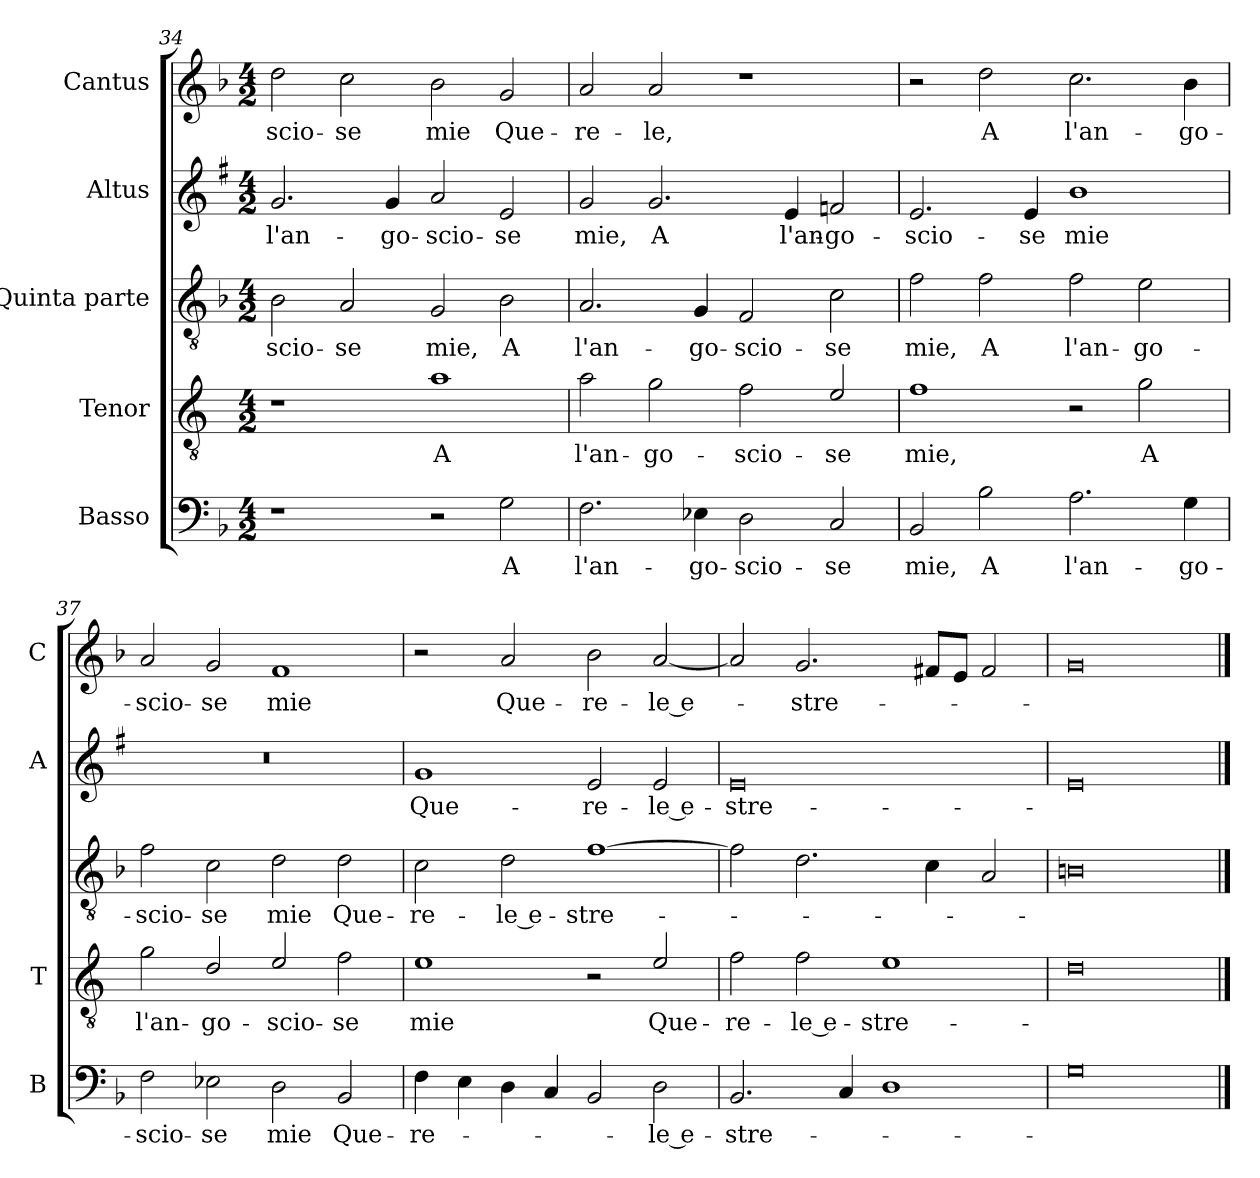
**kern	**text	**kern	**text	**kern	**text	**kern	**text	**kern	**text
*part5	*part5	*part4	*part4	*part3	*part3	*part2	*part2	*part1	*part1
*staff5	*staff5	*staff4	*staff4	*staff3	*staff3	*staff2	*staff2	*staff1	*staff1
*I"Basso	*	*I"Tenor	*	*I"Quinta parte	*	*I"Altus	*	*I"Cantus	*
*I'B	*	*I'T	*	*	*	*I'A	*	*I'C	*
*clefF4	*	*clefGv2	*	*clefGv2	*	*clefG2	*	*clefG2	*
*	*	*ITrd4c7	*	*	*	*ITrd1c2	*	*	*
*k[b-]	*	*k[b-]	*	*k[b-]	*	*k[b-]	*	*k[b-]	*
*F:	*	*F:	*	*F:	*	*F:	*	*F:	*
*M4/2	*	*M4/2	*	*M4/2	*	*M4/2	*	*M4/2	*
=34	=34	=34	=34	=34	=34	=34	=34	=34	=34
!	!	!	!	!	!LO:LY:b	!	!LO:LY:b	!	!LO:LY:b
1r	.	1r	.	2B-\	-scio-	2.f/	l'an-	2dd\	-scio-
!	!	!	!	!	!LO:LY:b	!	!	!	!LO:LY:b
.	.	.	.	2A/	-se	.	.	2cc\	-se
!	!	!	!	!	!	!	!LO:LY:b	!	!
.	.	.	.	.	.	4f/	-go-	.	.
!	!	!	!LO:LY:b	!	!LO:LY:b	!	!LO:LY:b	!	!LO:LY:b
2r	.	1d	A	2G/	mie,	2g/	-scio-	2b-\	mie
!	!LO:LY:b	!	!	!	!LO:LY:b	!	!LO:LY:b	!	!LO:LY:b
2G\	A	.	.	2B-\	A	2d/	-se	2g/	Que-
!!LO:LB:g=z
=35	=35	=35	=35	=35	=35	=35	=35	=35	=35
!	!LO:LY:b	!	!LO:LY:b	!	!LO:LY:b	!	!LO:LY:b	!	!LO:LY:b
2.F\	l'an-	2d\	l'an-	2.A/	l'an-	2f/	mie,	2a/	-re-
!	!	!	!LO:LY:b	!	!	!	!LO:LY:b	!	!LO:LY:b
.	.	2c\	-go-	.	.	2.f/	A	2a/	-le,
!	!LO:LY:b	!	!	!	!LO:LY:b	!	!	!	!
4E-X\	-go-	.	.	4G/	-go-	.	.	.	.
!	!LO:LY:b	!	!LO:LY:b	!	!LO:LY:b	!	!	!	!
2D\	-scio-	2B-\	-scio-	2F/	-scio-	.	.	1r	.
!	!	!	!	!	!	!	!LO:LY:b	!	!
.	.	.	.	.	.	4d/	l'an-	.	.
!	!LO:LY:b	!	!LO:LY:b	!	!LO:LY:b	!	!LO:LY:b	!	!
2C/	-se	2A/	-se	2c\	-se	2e-X/	-go-	.	.
=36	=36	=36	=36	=36	=36	=36	=36	=36	=36
!	!LO:LY:b	!	!LO:LY:b	!	!LO:LY:b	!	!LO:LY:b	!	!
2BB-/	mie,	1B-	mie,	2f\	mie,	2.d/	-scio-	2r	.
!	!LO:LY:b	!	!	!	!LO:LY:b	!	!	!	!LO:LY:b
2B-\	A	.	.	2f\	A	.	.	2dd\	A
!	!	!	!	!	!	!	!LO:LY:b	!	!
.	.	.	.	.	.	4d/	-se	.	.
!	!LO:LY:b	!	!	!	!LO:LY:b	!	!LO:LY:b	!	!LO:LY:b
2.A\	l'an-	2r	.	2f\	l'an-	1a	mie	2.cc\	l'an-
!	!	!	!LO:LY:b	!	!LO:LY:b	!	!	!	!
.	.	2c\	A	2e\	-go-	.	.	.	.
!	!LO:LY:b	!	!	!	!	!	!	!	!LO:LY:b
4G\	-go-	.	.	.	.	.	.	4b-\	-go-
=37	=37	=37	=37	=37	=37	=37	=37	=37	=37
!	!LO:LY:b	!	!LO:LY:b	!	!LO:LY:b	!	!	!	!LO:LY:b
2F\	-scio-	2c\	l'an-	2f\	-scio-	0r	.	2a/	-scio-
!	!LO:LY:b	!	!LO:LY:b	!	!LO:LY:b	!	!	!	!LO:LY:b
2E-X\	-se	2G/	-go-	2c\	-se	.	.	2g/	-se
!	!LO:LY:b	!	!LO:LY:b	!	!LO:LY:b	!	!	!	!LO:LY:b
2D\	mie	2A/	-scio-	2d\	mie	.	.	1f	mie
!	!LO:LY:b	!	!LO:LY:b	!	!LO:LY:b	!	!	!	!
2BB-/	Que-	2B-\	-se	2d\	Que-	.	.	.	.
=38	=38	=38	=38	=38	=38	=38	=38	=38	=38
!	!LO:LY:b	!	!LO:LY:b	!	!LO:LY:b	!	!LO:LY:b	!	!
4F\	-re-	1A	mie	2c\	-re-	1f	Que-	2r	.
4E\	.	.	.	.	.	.	.	.	.
!	!	!	!	!	!LO:LY:b	!	!	!	!LO:LY:b
4D\	.	.	.	2d\	-le e-	.	.	2a/	Que-
4C/	.	.	.	.	.	.	.	.	.
!	!	!	!	!	!LO:LY:b	!	!LO:LY:b	!	!LO:LY:b
2BB-/	.	2r	.	[1f	-stre-	2d/	-re-	2b-\	-re-
!	!LO:LY:b	!	!LO:LY:b	!	!	!	!LO:LY:b	!	!LO:LY:b
2D\	-le e-	2A/	Que-	.	.	2d/	-le e-	[2a/	-le e-
=39	=39	=39	=39	=39	=39	=39	=39	=39	=39
!	!LO:LY:b	!	!LO:LY:b	!	!	!	!LO:LY:b	!	!
2.BB-/	-stre-	2B-\	-re-	2f\]	.	0d	-stre-	2a/]	.
!	!	!	!LO:LY:b	!	!	!	!	!	!LO:LY:b
.	.	2B-\	-le e-	2.d\	.	.	.	2.g/	-stre-
4C/	.	.	.	.	.	.	.	.	.
!	!	!	!LO:LY:b	!	!	!	!	!	!
1D	.	1A	-stre-	.	.	.	.	.	.
.	.	.	.	4c\	.	.	.	8f#X/L	.
.	.	.	.	.	.	.	.	8e/J	.
.	.	.	.	2A/	.	.	.	2f#/	.
=40	=40	=40	=40	=40	=40	=40	=40	=40	=40
0G	.	0G	.	0Bn	.	0d	.	0g	.
==	==	==	==	==	==	==	==	==	==
*-	*-	*-	*-	*-	*-	*-	*-	*-	*-
